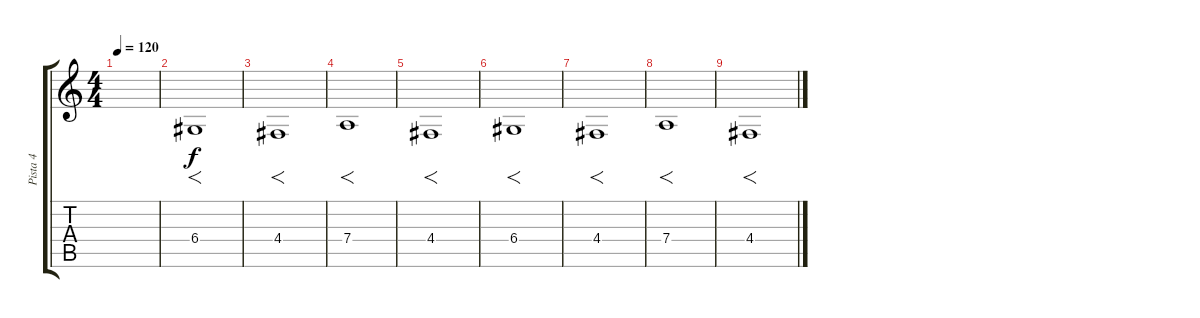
\track ("Pista 4" "Pista 4") {instrument cello}
\staff {score tabs}
\tuning (E4 B3 G3 D3 A2 E2) {hide}
\ts (4 4)
\tempo 120
\clef g2
\ks c
|
6.4.1{f} |
4.4.1{f} |
7.4.1{f} |
4.4.1{f} |
6.4.1{f} |
4.4.1{f} |
7.4.1{f} |
4.4.1{f}
